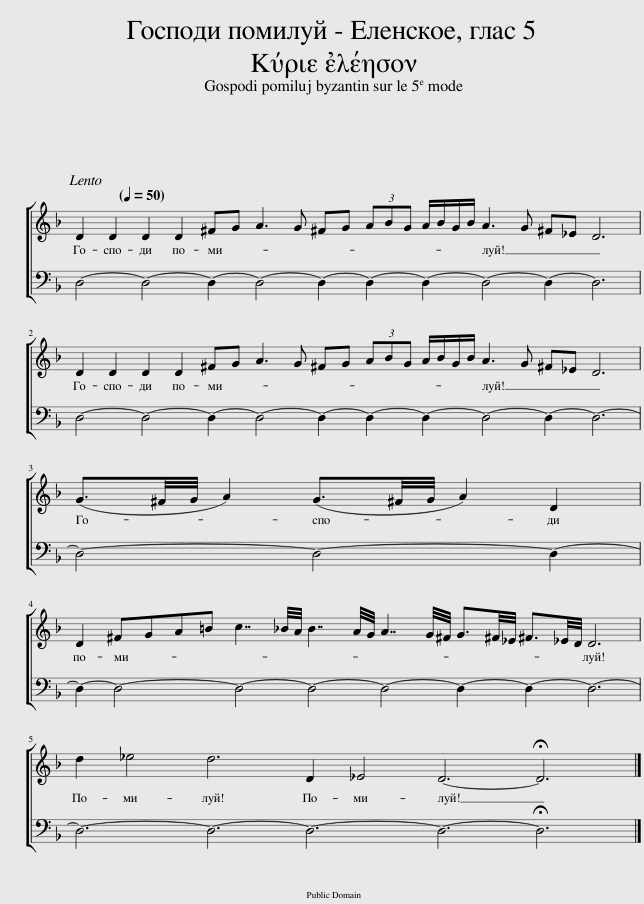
X:1
%%score [ 1 2 ]
L:1/8
Q:1/4=50
M:8/2
I:linebreak $
K:F
V:1 treble
V:2 bass
V:1
 D2 D2 D2 D2 ^FG A3 G ^FG (3ABG A/B/G/B/ A3 G ^F_E D6 |$ D2 D2 D2 D2 ^FG A3 G ^FG (3ABG A/B/G/B/ A3 G ^F_E D6 |$[M:5/4] (G3/2^F/4G/4 A2) (G3/2^F/4G/4 A2) D2 |$[M:14/4] D2 ^FGA=B c7/2 _B/4A/4 B7/2 A/4G/4 A7/2 G/4^F/4 G3/2^F/4_E/4 ^F3/2_E/4D/4 D6 |$[M:15/4] d2 _e4 d6 D2 _E4 D6- !fermata!D6 |] %5
V:2
 D,4- D,4- D,2- D,4- D,2- D,2- D,2- D,4- D,2- D,6 |$ D,4- D,4- D,2- D,4- D,2- D,2- D,2- D,4- D,2- D,6- |$[M:5/4] D,4- D,4- D,2- |$[M:14/4] D,2- D,4- D,4- D,4- D,4- D,2- D,2- D,6- |$[M:15/4] D,6- D,6- D,6- D,6- !fermata!D,6 |] %5
